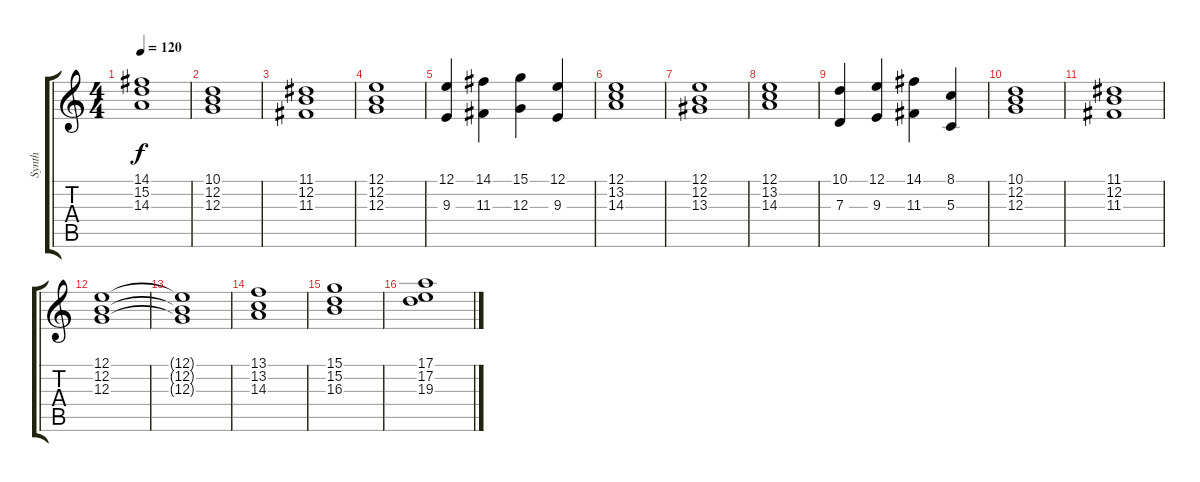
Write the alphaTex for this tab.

\track ("Synth" "Synth") {instrument stringensemble1}
\staff {score tabs}
\tuning (E4 B3 G3 D3 A2 E2) {hide}
\ts (4 4)
\tempo 120
\clef g2
\ks c
(14.1{t} 15.2{t} 14.3{t}).1{dy f} |
(10.1 12.2 12.3).1 |
(11.1 12.2 11.3).1 |
(12.1 12.2 12.3).1 |
(12.1 9.3).4 (14.1 11.3).4 (15.1 12.3).4 (12.1 9.3).4 |
(12.1 13.2 14.3).1 |
(12.1 12.2 13.3).1 |
(12.1 13.2 14.3).1 |
(10.1 7.3).4 (12.1 9.3).4 (14.1 11.3).4 (8.1 5.3).4 |
(10.1 12.2 12.3).1 |
(11.1 12.2 11.3).1 |
(12.1 12.2 12.3).1 |
(12.1{t} 12.2{t} 12.3{t}).1 |
(13.1 13.2 14.3).1 |
(15.1 15.2 16.3).1 |
(17.1 17.2 19.3).1
